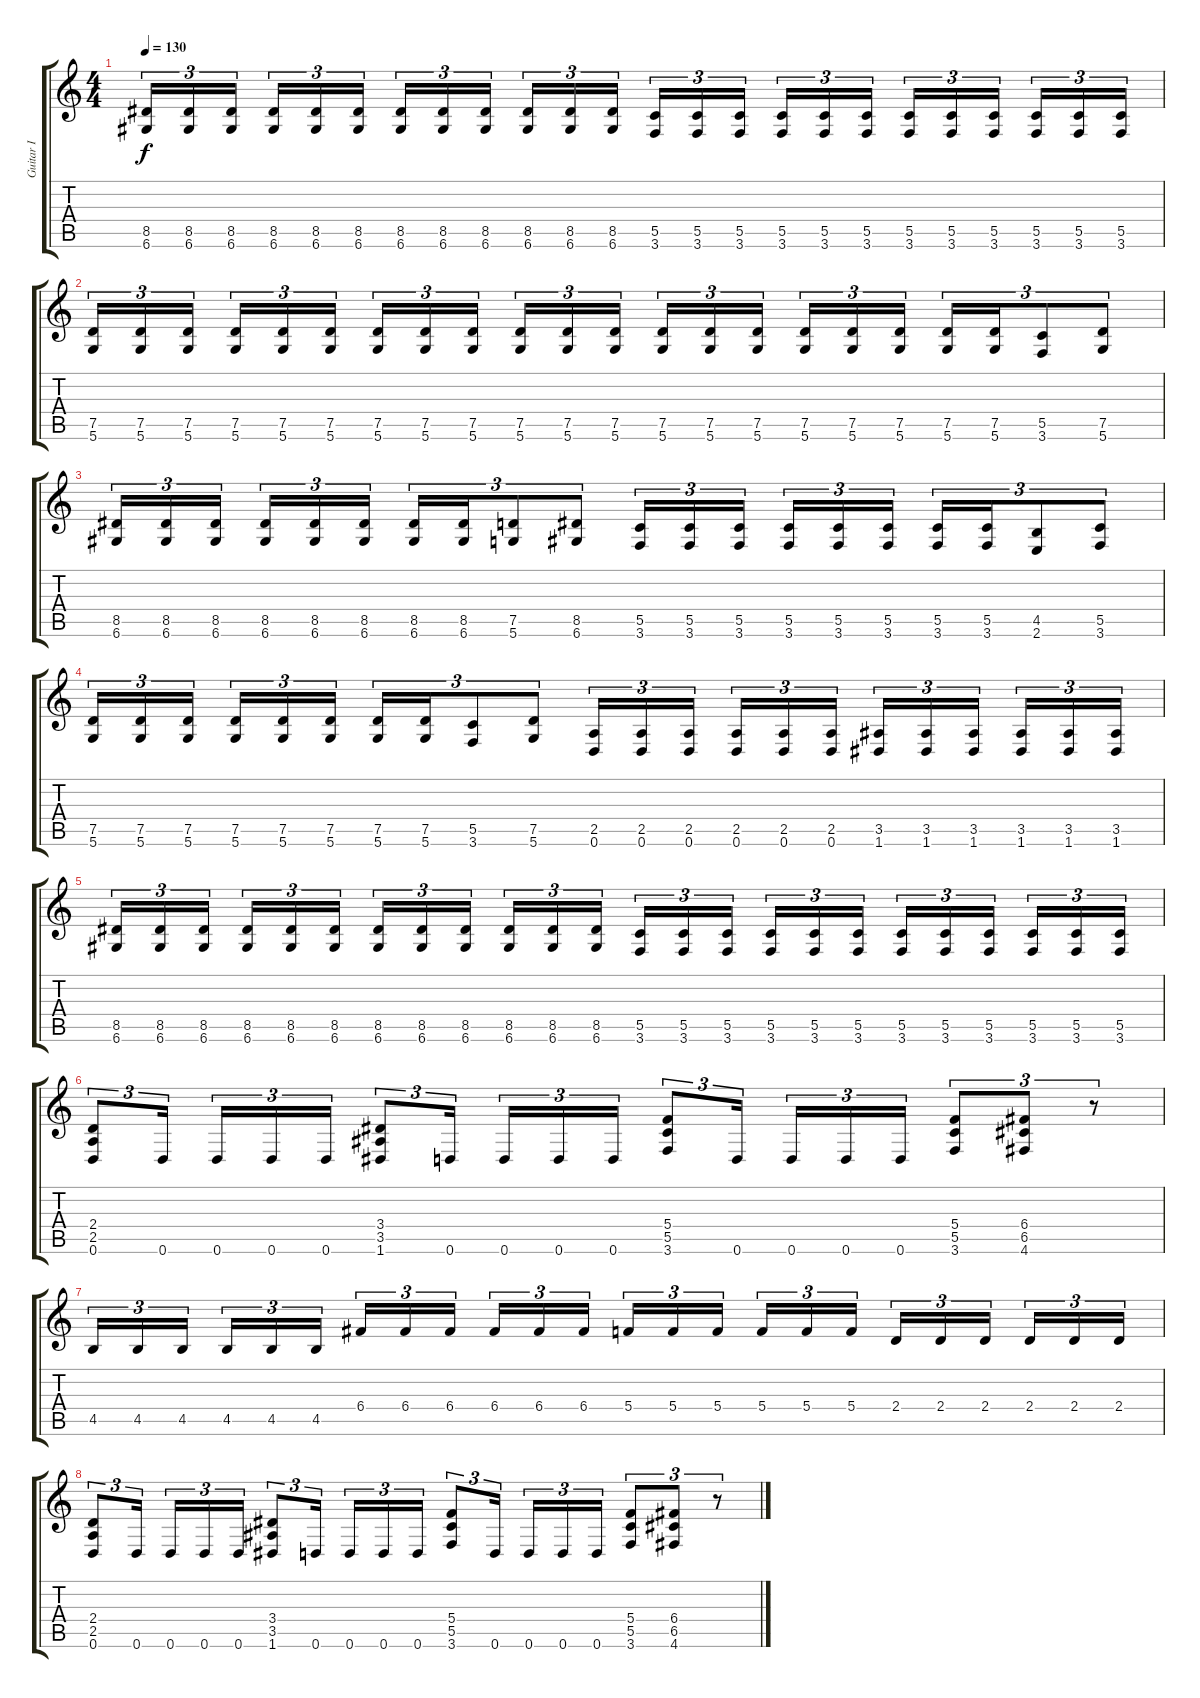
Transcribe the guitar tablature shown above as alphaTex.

\track ("Guitar I" "Guitar I") {instrument distortionguitar}
\staff {score tabs}
\tuning (D4 A3 F3 C3 G2 D2) {hide}
\ts (4 4)
\tempo 130
\clef g2
\ks c
(8.5 6.6).16{tu (3 2) dy f} (8.5 6.6).16{tu (3 2)} (8.5 6.6).16{tu (3 2)} (8.5 6.6).16{tu (3 2)} (8.5 6.6).16{tu (3 2)} (8.5 6.6).16{tu (3 2)} (8.5 6.6).16{tu (3 2)} (8.5 6.6).16{tu (3 2)} (8.5 6.6).16{tu (3 2)} (8.5 6.6).16{tu (3 2)} (8.5 6.6).16{tu (3 2)} (8.5 6.6).16{tu (3 2)} (5.5 3.6).16{tu (3 2)} (5.5 3.6).16{tu (3 2)} (5.5 3.6).16{tu (3 2)} (5.5 3.6).16{tu (3 2)} (5.5 3.6).16{tu (3 2)} (5.5 3.6).16{tu (3 2)} (5.5 3.6).16{tu (3 2)} (5.5 3.6).16{tu (3 2)} (5.5 3.6).16{tu (3 2)} (5.5 3.6).16{tu (3 2)} (5.5 3.6).16{tu (3 2)} (5.5 3.6).16{tu (3 2)} |
(7.5 5.6).16{tu (3 2)} (7.5 5.6).16{tu (3 2)} (7.5 5.6).16{tu (3 2)} (7.5 5.6).16{tu (3 2)} (7.5 5.6).16{tu (3 2)} (7.5 5.6).16{tu (3 2)} (7.5 5.6).16{tu (3 2)} (7.5 5.6).16{tu (3 2)} (7.5 5.6).16{tu (3 2)} (7.5 5.6).16{tu (3 2)} (7.5 5.6).16{tu (3 2)} (7.5 5.6).16{tu (3 2)} (7.5 5.6).16{tu (3 2)} (7.5 5.6).16{tu (3 2)} (7.5 5.6).16{tu (3 2)} (7.5 5.6).16{tu (3 2)} (7.5 5.6).16{tu (3 2)} (7.5 5.6).16{tu (3 2)} (7.5 5.6).16{tu (3 2)} (7.5 5.6).16{tu (3 2)} (5.5 3.6).8{tu (3 2)} (7.5 5.6).8{tu (3 2)} |
(8.5 6.6).16{tu (3 2)} (8.5 6.6).16{tu (3 2)} (8.5 6.6).16{tu (3 2)} (8.5 6.6).16{tu (3 2)} (8.5 6.6).16{tu (3 2)} (8.5 6.6).16{tu (3 2)} (8.5 6.6).16{tu (3 2)} (8.5 6.6).16{tu (3 2)} (7.5 5.6).8{tu (3 2)} (8.5 6.6).8{tu (3 2)} (5.5 3.6).16{tu (3 2)} (5.5 3.6).16{tu (3 2)} (5.5 3.6).16{tu (3 2)} (5.5 3.6).16{tu (3 2)} (5.5 3.6).16{tu (3 2)} (5.5 3.6).16{tu (3 2)} (5.5 3.6).16{tu (3 2)} (5.5 3.6).16{tu (3 2)} (4.5 2.6).8{tu (3 2)} (5.5 3.6).8{tu (3 2)} |
(7.5 5.6).16{tu (3 2)} (7.5 5.6).16{tu (3 2)} (7.5 5.6).16{tu (3 2)} (7.5 5.6).16{tu (3 2)} (7.5 5.6).16{tu (3 2)} (7.5 5.6).16{tu (3 2)} (7.5 5.6).16{tu (3 2)} (7.5 5.6).16{tu (3 2)} (5.5 3.6).8{tu (3 2)} (7.5 5.6).8{tu (3 2)} (2.5 0.6).16{tu (3 2)} (2.5 0.6).16{tu (3 2)} (2.5 0.6).16{tu (3 2)} (2.5 0.6).16{tu (3 2)} (2.5 0.6).16{tu (3 2)} (2.5 0.6).16{tu (3 2)} (3.5 1.6).16{tu (3 2)} (3.5 1.6).16{tu (3 2)} (3.5 1.6).16{tu (3 2)} (3.5 1.6).16{tu (3 2)} (3.5 1.6).16{tu (3 2)} (3.5 1.6).16{tu (3 2)} |
(8.5 6.6).16{tu (3 2)} (8.5 6.6).16{tu (3 2)} (8.5 6.6).16{tu (3 2)} (8.5 6.6).16{tu (3 2)} (8.5 6.6).16{tu (3 2)} (8.5 6.6).16{tu (3 2)} (8.5 6.6).16{tu (3 2)} (8.5 6.6).16{tu (3 2)} (8.5 6.6).16{tu (3 2)} (8.5 6.6).16{tu (3 2)} (8.5 6.6).16{tu (3 2)} (8.5 6.6).16{tu (3 2)} (5.5 3.6).16{tu (3 2)} (5.5 3.6).16{tu (3 2)} (5.5 3.6).16{tu (3 2)} (5.5 3.6).16{tu (3 2)} (5.5 3.6).16{tu (3 2)} (5.5 3.6).16{tu (3 2)} (5.5 3.6).16{tu (3 2)} (5.5 3.6).16{tu (3 2)} (5.5 3.6).16{tu (3 2)} (5.5 3.6).16{tu (3 2)} (5.5 3.6).16{tu (3 2)} (5.5 3.6).16{tu (3 2)} |
(2.4 2.5 0.6).8{tu (3 2)} 0.6.16{tu (3 2)} 0.6.16{tu (3 2)} 0.6.16{tu (3 2)} 0.6.16{tu (3 2)} (3.4 3.5 1.6).8{tu (3 2)} 0.6.16{tu (3 2)} 0.6.16{tu (3 2)} 0.6.16{tu (3 2)} 0.6.16{tu (3 2)} (5.4 5.5 3.6).8{tu (3 2)} 0.6.16{tu (3 2)} 0.6.16{tu (3 2)} 0.6.16{tu (3 2)} 0.6.16{tu (3 2)} (5.4 5.5 3.6).8{tu (3 2)} (6.4 6.5 4.6).8{tu (3 2)} r.8{tu (3 2)} |
4.5.16{tu (3 2)} 4.5.16{tu (3 2)} 4.5.16{tu (3 2)} 4.5.16{tu (3 2)} 4.5.16{tu (3 2)} 4.5.16{tu (3 2)} 6.4.16{tu (3 2)} 6.4.16{tu (3 2)} 6.4.16{tu (3 2)} 6.4.16{tu (3 2)} 6.4.16{tu (3 2)} 6.4.16{tu (3 2)} 5.4.16{tu (3 2)} 5.4.16{tu (3 2)} 5.4.16{tu (3 2)} 5.4.16{tu (3 2)} 5.4.16{tu (3 2)} 5.4.16{tu (3 2)} 2.4.16{tu (3 2)} 2.4.16{tu (3 2)} 2.4.16{tu (3 2)} 2.4.16{tu (3 2)} 2.4.16{tu (3 2)} 2.4.16{tu (3 2)} |
(2.4 2.5 0.6).8{tu (3 2)} 0.6.16{tu (3 2)} 0.6.16{tu (3 2)} 0.6.16{tu (3 2)} 0.6.16{tu (3 2)} (3.4 3.5 1.6).8{tu (3 2)} 0.6.16{tu (3 2)} 0.6.16{tu (3 2)} 0.6.16{tu (3 2)} 0.6.16{tu (3 2)} (5.4 5.5 3.6).8{tu (3 2)} 0.6.16{tu (3 2)} 0.6.16{tu (3 2)} 0.6.16{tu (3 2)} 0.6.16{tu (3 2)} (5.4 5.5 3.6).8{tu (3 2)} (6.4 6.5 4.6).8{tu (3 2)} r.8{tu (3 2)}
